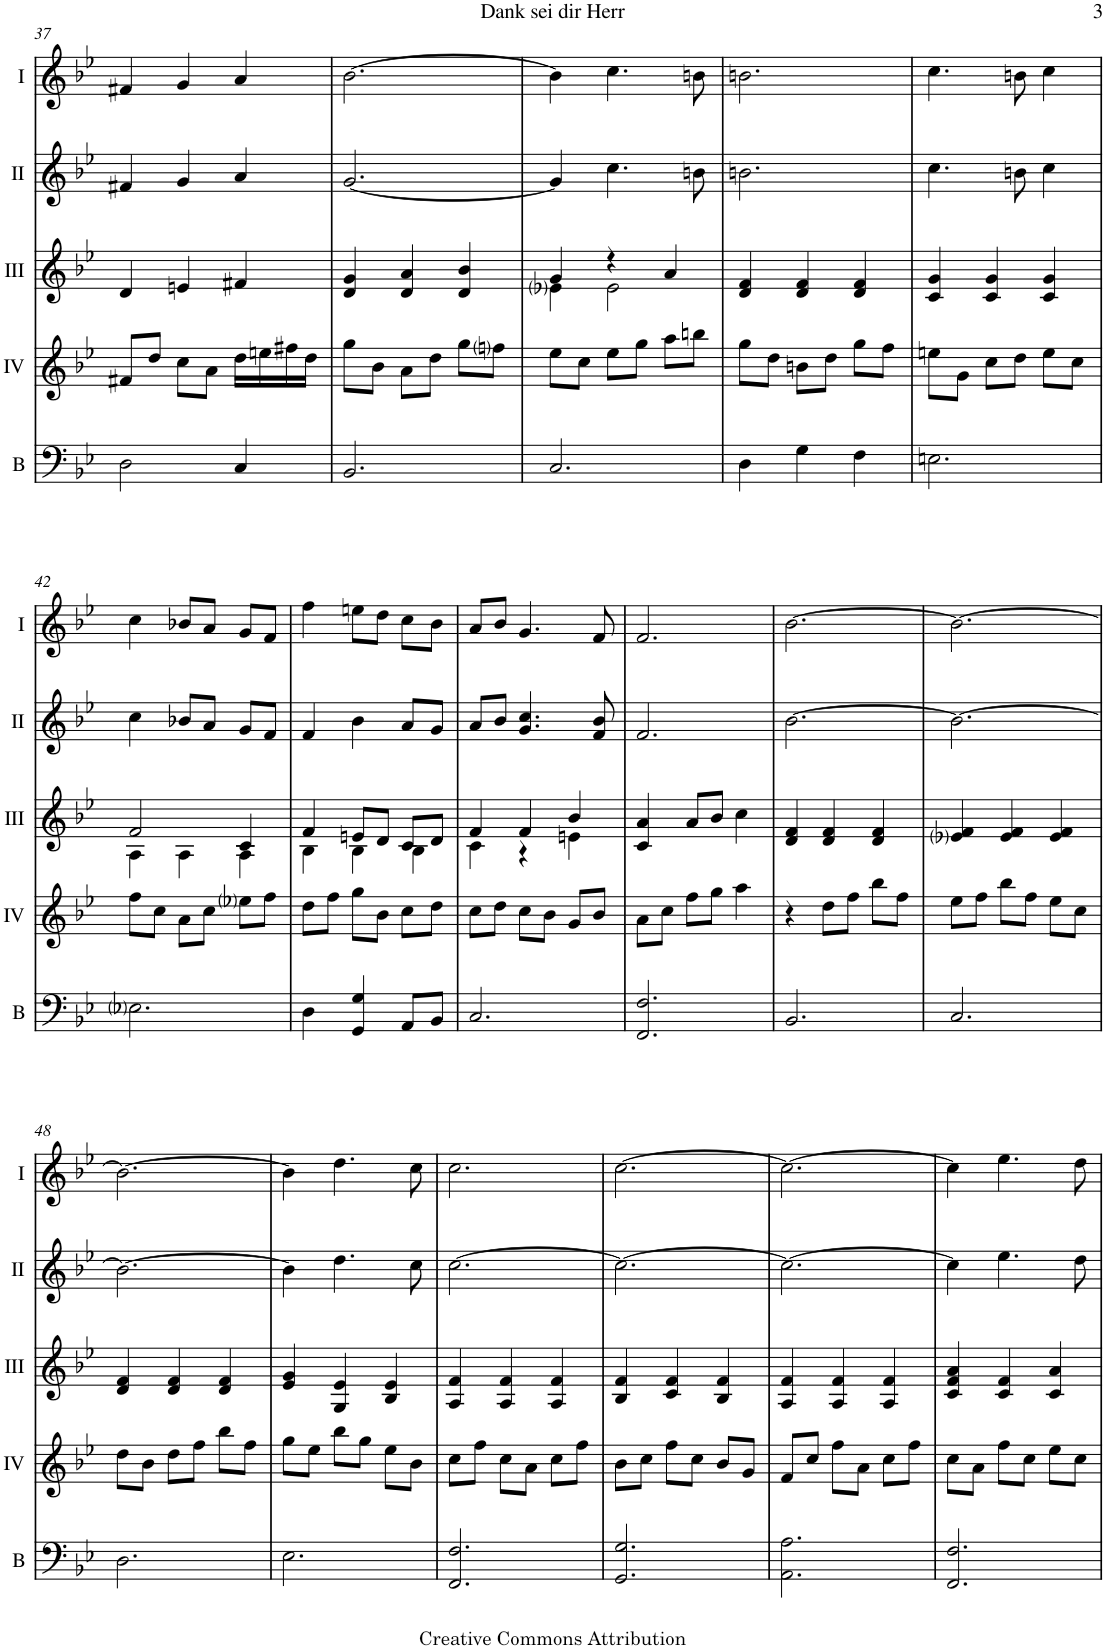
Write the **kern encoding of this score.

**kern	**kern	**kern	**kern	**kern
*part5	*part4	*part3	*part2	*part1
*staff5	*staff4	*staff3	*staff2	*staff1
*I"Bass	*I"Acc. 4	*I"Acc. 3	*I"Acc. 2	*I"Acc. 1
*I'B	*	*	*	*
!!LO:PB:g=z
*clefF4	*clefG2	*clefG2	*clefG2	*clefG2
*Trd7c12	*Trd7c12	*	*	*
*k[b-e-]	*k[b-e-]	*k[b-e-]	*k[b-e-]	*k[b-e-]
*M3/4	*M3/4	*M3/4	*M3/4	*M3/4
=37	=37	=37	=37	=37
2D\	8f#X/L	4d/	4f#X/	4f#X/
.	8dd/J	.	.	.
.	8cc\L	4en/	4g/	4g/
.	8a\J	.	.	.
4C/	16dd\LL	4f#X/	4a/	4a/
.	16een\	.	.	.
.	16ff#X\	.	.	.
.	16dd\JJ	.	.	.
=38	=38	=38	=38	=38
2.BB-/	8gg\L	4d/ 4g/	[2.g/	[2.b-\
.	8b-\J	.	.	.
.	8a\L	4d/ 4a/	.	.
.	8dd\J	.	.	.
.	8gg\L	4d/ 4b-/	.	.
.	8ffni\J	.	.	.
=39	=39	=39	=39	=39
*	*	*^	*	*
2.C/	8ee-\L	4g/	4e-i\	4g/]	4b-\]
.	8cc\J	.	.	.	.
.	8ee-\L	4r	2e-\	4.cc\	4.cc\
.	8gg\J	.	.	.	.
.	8aa\L	4a/	.	.	.
.	8bbn\J	.	.	8bn\	8bn\
*	*	*v	*v	*	*
=40	=40	=40	=40	=40
4D\	8gg\L	4d/ 4f/	2.bn\	2.bn\
.	8dd\J	.	.	.
4G\	8bn\L	4d/ 4f/	.	.
.	8dd\J	.	.	.
4F\	8gg\L	4d/ 4f/	.	.
.	8ff\J	.	.	.
=41	=41	=41	=41	=41
2.En\	8een\L	4c/ 4g/	4.cc\	4.cc\
.	8g\J	.	.	.
.	8cc\L	4c/ 4g/	.	.
.	8dd\J	.	8bn\	8bn\
.	8ee\L	4c/ 4g/	4cc\	4cc\
.	8cc\J	.	.	.
!!LO:LB:g=z
=42	=42	=42	=42	=42
*	*	*^	*	*
2.E-i\	8ff\L	2f/	4A\	4cc\	4cc\
.	8cc\J	.	.	.	.
.	8a\L	.	4A\	8b-X/L	8b-X/L
.	8cc\J	.	.	8a/J	8a/J
.	8ee-i\L	4c/	4A\	8g/L	8g/L
.	8ff\J	.	.	8f/J	8f/J
=43	=43	=43	=43	=43	=43
4D\	8dd\L	4f/	4B-\	4f/	4ff\
.	8ff\J	.	.	.	.
4GG/ 4G/	8gg\L	8en/L	4B-\	4b-\	8een\L
.	8b-\J	8d/J	.	.	8dd\J
8AA/L	8cc\L	8c/L	4B-\	8a/L	8cc\L
8BB-/J	8dd\J	8d/J	.	8g/J	8b-\J
=44	=44	=44	=44	=44	=44
2.C/	8cc\L	4f/	4c\	8a/L	8a/L
.	8dd\J	.	.	8b-/J	8b-/J
.	8cc\L	4f/	4r	4.g/ 4.cc/	4.g/
.	8b-\J	.	.	.	.
.	8g/L	4b-/	4en\	.	.
.	8b-/J	.	.	8f/ 8b-/	8f/
*	*	*v	*v	*	*
=45	=45	=45	=45	=45
2.FF/ 2.F/	8a\L	4c/ 4a/	2.f/	2.f/
.	8cc\J	.	.	.
.	8ff\L	8a/L	.	.
.	8gg\J	8b-/J	.	.
.	4aa\	4cc\	.	.
=46	=46	=46	=46	=46
2.BB-/	4r	4d/ 4f/	[2.b-\	[2.b-\
.	8dd\L	4d/ 4f/	.	.
.	8ff\J	.	.	.
.	8bb-\L	4d/ 4f/	.	.
.	8ff\J	.	.	.
=47	=47	=47	=47	=47
2.C/	8ee-\L	4e-i/ 4f/	2.b-\_	2.b-\_
.	8ff\J	.	.	.
.	8bb-\L	4e-/ 4f/	.	.
.	8ff\J	.	.	.
.	8ee-\L	4e-/ 4f/	.	.
.	8cc\J	.	.	.
!!LO:LB:g=z
=48	=48	=48	=48	=48
2.D\	8dd\L	4d/ 4f/	2.b-\_	2.b-\_
.	8b-\J	.	.	.
.	8dd\L	4d/ 4f/	.	.
.	8ff\J	.	.	.
.	8bb-\L	4d/ 4f/	.	.
.	8ff\J	.	.	.
=49	=49	=49	=49	=49
2.E-\	8gg\L	4e-/ 4g/	4b-\]	4b-\]
.	8ee-\J	.	.	.
.	8bb-\L	4G/ 4e-/	4.dd\	4.dd\
.	8gg\J	.	.	.
.	8ee-\L	4B-/ 4e-/	.	.
.	8b-\J	.	8cc\	8cc\
=50	=50	=50	=50	=50
2.FF/ 2.F/	8cc\L	4A/ 4f/	[2.cc\	2.cc\
.	8ff\J	.	.	.
.	8cc\L	4A/ 4f/	.	.
.	8a\J	.	.	.
.	8cc\L	4A/ 4f/	.	.
.	8ff\J	.	.	.
=51	=51	=51	=51	=51
2.GG/ 2.G/	8b-\L	4B-/ 4f/	2.cc\_	[2.cc\
.	8cc\J	.	.	.
.	8ff\L	4c/ 4f/	.	.
.	8cc\J	.	.	.
.	8b-/L	4B-/ 4f/	.	.
.	8g/J	.	.	.
=52	=52	=52	=52	=52
2.AA\ 2.A\	8f/L	4A/ 4f/	2.cc\_	2.cc\_
.	8cc/J	.	.	.
.	8ff\L	4A/ 4f/	.	.
.	8a\J	.	.	.
.	8cc\L	4A/ 4f/	.	.
.	8ff\J	.	.	.
=53	=53	=53	=53	=53
2.FF/ 2.F/	8cc\L	4c/ 4f/ 4a/	4cc\]	4cc\]
.	8a\J	.	.	.
.	8ff\L	4c/ 4f/	4.ee-\	4.ee-\
.	8cc\J	.	.	.
.	8ee-\L	4c/ 4a/	.	.
.	8cc\J	.	8dd\	8dd\
=	=	=	=	=
*-	*-	*-	*-	*-
